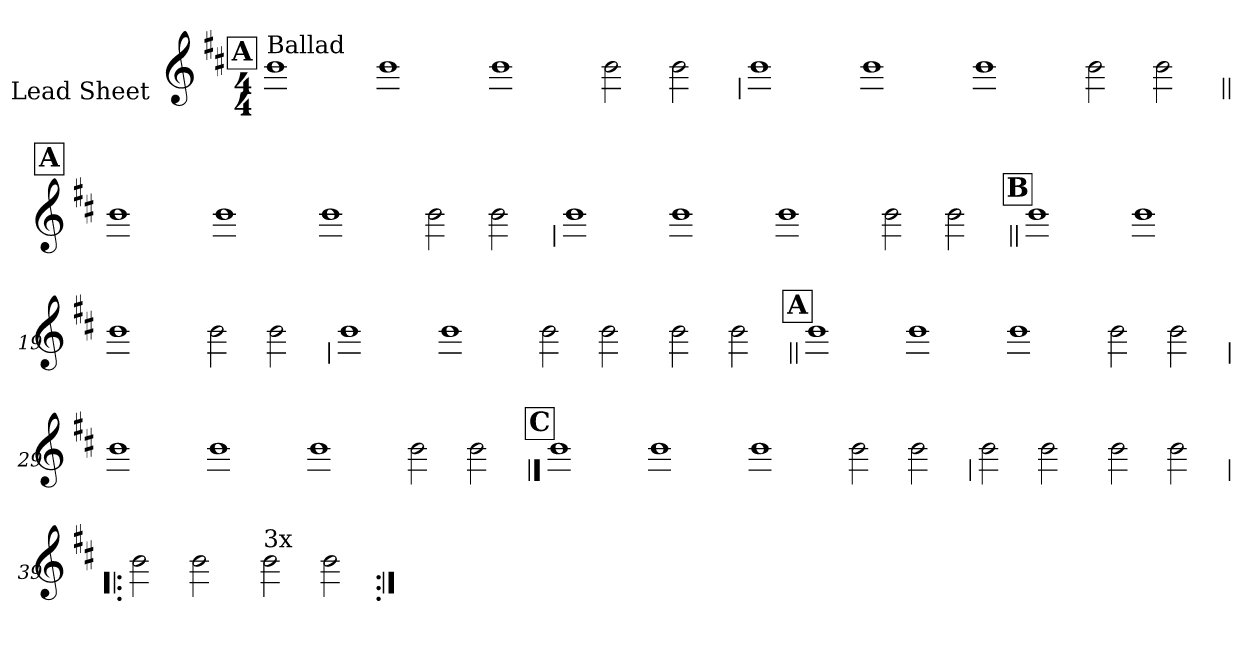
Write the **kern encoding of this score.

**kern
*part1
*staff1
*I"Lead Sheet
*stria0
*clefG2
*k[f#c#]
*D:
*M4/4
!!LO:REH:place=s1:a:t=A
=1||
!LO:TX:a:t=Ballad
1b
=2-
1b
=3-
1b
=4-
2b
2b
!!LO:LB:g=z
=5
1b
=6-
1b
=7-
1b
=8-
2b
2b
!!LO:LB:g=z
!!LO:REH:place=s1:a:t=A
=9||
1b
=10-
1b
=11-
1b
=12-
2b
2b
!!LO:LB:g=z
=13
1b
=14-
1b
=15-
1b
=16-
2b
2b
!!LO:LB:g=z
!!LO:REH:place=s1:a:t=B
=17||
1b
=18-
1b
=19-
1b
=20-
2b
2b
!!LO:LB:g=z
=21
1b
=22-
1b
=23-
2b
2b
=24-
2b
2b
!!LO:LB:g=z
!!LO:REH:place=s1:a:t=A
=25||
1b
=26-
1b
=27-
1b
=28-
2b
2b
!!LO:LB:g=z
=29
1b
=30-
1b
=31-
1b
=32-
2b
2b
!!LO:LB:g=z
!!LO:REH:place=s1:a:t=C
==33
1b
=34-
1b
=35-
1b
=36-
2b
2b
!!LO:LB:g=z
=37
2b
2b
=38-
2b
2b
=39!|:
2b
2b
=40-
!LO:TX:a:t=3x
2b
2b
=:|!
*-
